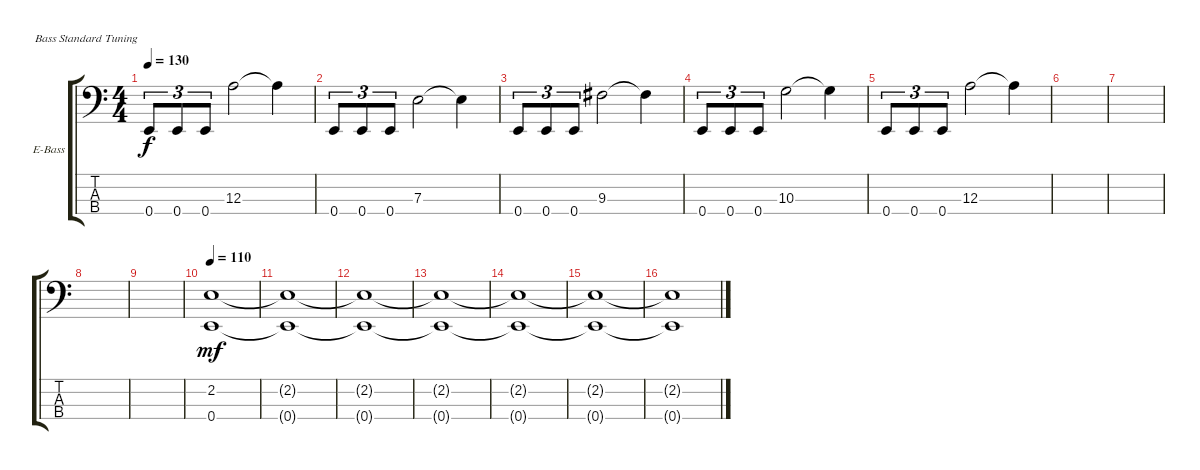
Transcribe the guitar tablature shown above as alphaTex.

\bracketExtendMode groupsimilarinstruments
\firstSystemTrackNameOrientation horizontal
\otherSystemsTrackNameOrientation horizontal
\track ("Electric Bass" "E-Bass") {instrument electricbassfinger}
\staff {score tabs}
\tuning (G2 D2 A1 E1)
\ts (4 4)
\tempo 130
\clef f4
\ks c
0.4.8{tu (3 2) dy f} 0.4.8{tu (3 2)} 0.4.8{tu (3 2)} 12.3.2 12.3{t}.4 |
0.4.8{tu (3 2)} 0.4.8{tu (3 2)} 0.4.8{tu (3 2)} 7.3.2 7.3{t}.4 |
0.4.8{tu (3 2)} 0.4.8{tu (3 2)} 0.4.8{tu (3 2)} 9.3.2 9.3{t}.4 |
0.4.8{tu (3 2)} 0.4.8{tu (3 2)} 0.4.8{tu (3 2)} 10.3.2 10.3{t}.4 |
0.4.8{tu (3 2)} 0.4.8{tu (3 2)} 0.4.8{tu (3 2)} 12.3.2 12.3{t}.4 |
|
|
|
|
\tempo 110
(0.4 2.2).1{dy mf} |
(0.4{t} 2.2{t}).1 |
(0.4{t} 2.2{t}).1 |
(0.4{t} 2.2{t}).1 |
(0.4{t} 2.2{t}).1 |
(0.4{t} 2.2{t}).1 |
(0.4{t} 2.2{t}).1
